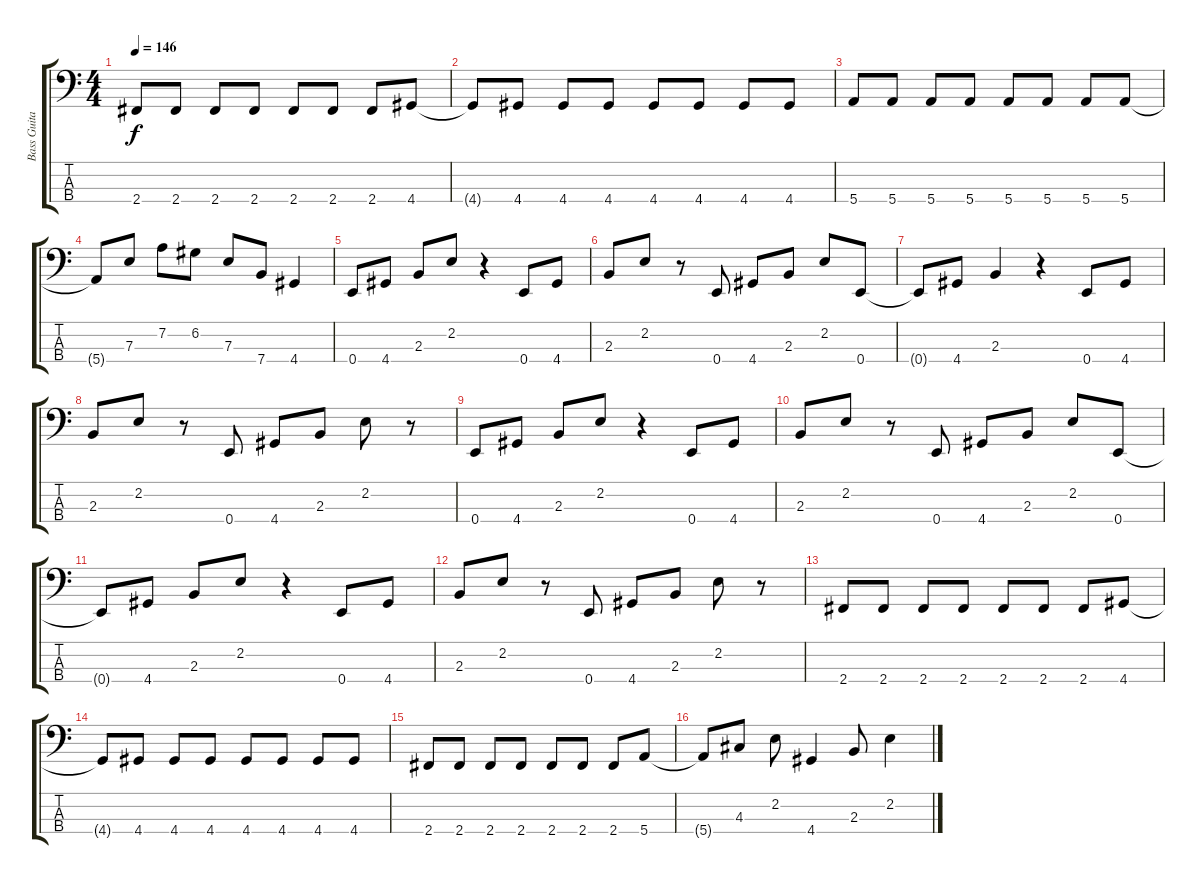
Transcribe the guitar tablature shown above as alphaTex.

\track ("Bass Guitar" "Bass Guita") {instrument electricbassfinger}
\staff {score tabs}
\tuning (G2 D2 A1 E1) {hide}
\ts (4 4)
\tempo 146
\clef f4
\ks c
2.4.8{dy f} 2.4.8 2.4.8 2.4.8 2.4.8 2.4.8 2.4.8 4.4.8 |
4.4{t}.8 4.4.8 4.4.8 4.4.8 4.4.8 4.4.8 4.4.8 4.4.8 |
5.4.8 5.4.8 5.4.8 5.4.8 5.4.8 5.4.8 5.4.8 5.4.8 |
5.4{t}.8 7.3.8 7.2.8 6.2.8 7.3.8 7.4.8 4.4.4 |
0.4.8 4.4.8 2.3.8 2.2.8 r.4 0.4.8 4.4.8 |
2.3.8 2.2.8 r.8 0.4.8 4.4.8 2.3.8 2.2.8 0.4.8 |
0.4{t}.8 4.4.8 2.3.4 r.4 0.4.8 4.4.8 |
2.3.8 2.2.8 r.8 0.4.8 4.4.8 2.3.8 2.2.8 r.8 |
0.4.8 4.4.8 2.3.8 2.2.8 r.4 0.4.8 4.4.8 |
2.3.8 2.2.8 r.8 0.4.8 4.4.8 2.3.8 2.2.8 0.4.8 |
0.4{t}.8 4.4.8 2.3.8 2.2.8 r.4 0.4.8 4.4.8 |
2.3.8 2.2.8 r.8 0.4.8 4.4.8 2.3.8 2.2.8 r.8 |
2.4.8 2.4.8 2.4.8 2.4.8 2.4.8 2.4.8 2.4.8 4.4.8 |
4.4{t}.8 4.4.8 4.4.8 4.4.8 4.4.8 4.4.8 4.4.8 4.4.8 |
2.4.8 2.4.8 2.4.8 2.4.8 2.4.8 2.4.8 2.4.8 5.4.8 |
5.4{t}.8 4.3.8 2.2.8 4.4.4 2.3.8 2.2.4
